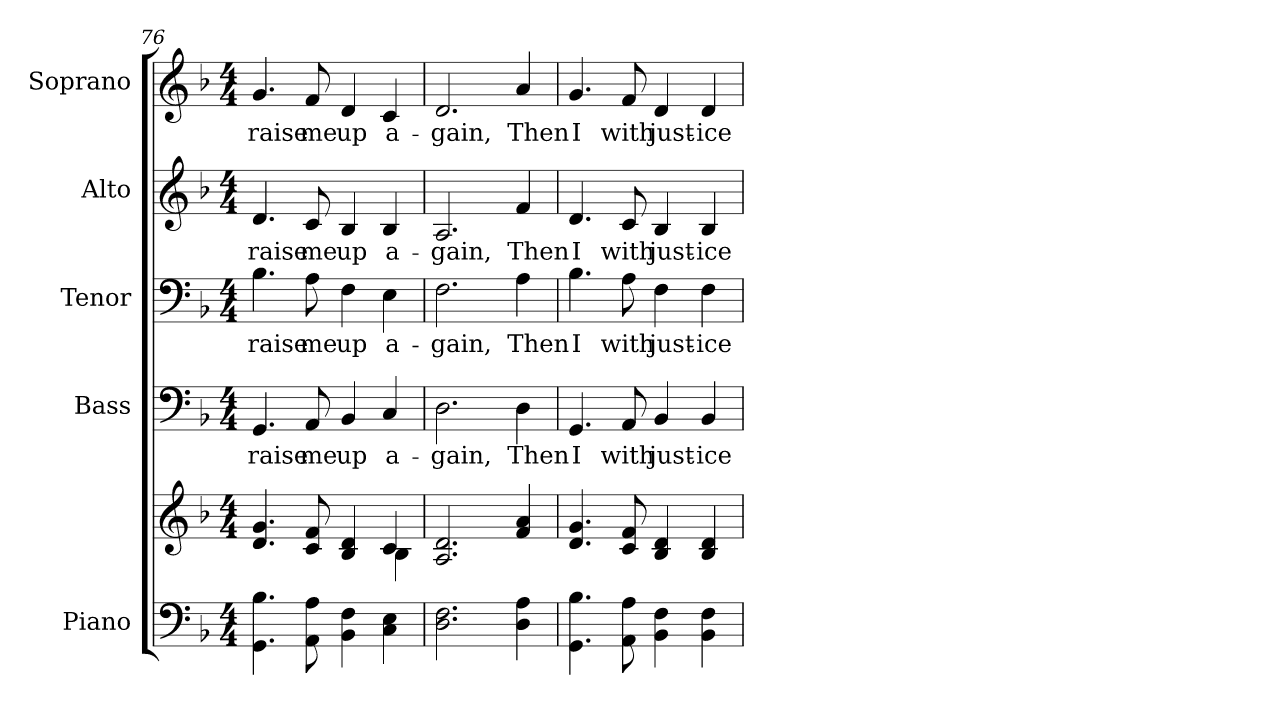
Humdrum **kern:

**kern	**kern	**kern	**text	**kern	**text	**kern	**text	**kern	**text
*part5	*part5	*part4	*part4	*part3	*part3	*part2	*part2	*part1	*part1
*staff6	*staff5	*staff4	*staff4	*staff3	*staff3	*staff2	*staff2	*staff1	*staff1
*I"Piano	*	*I"Bass	*	*I"Tenor	*	*I"Alto	*	*I"Soprano	*
*I'Pno.	*	*I'B.	*	*I'T.	*	*I'A.	*	*I'S.	*
*clefF4	*clefG2	*clefF4	*	*clefF4	*	*clefG2	*	*clefG2	*
*k[b-]	*k[b-]	*k[b-]	*	*k[b-]	*	*k[b-]	*	*k[b-]	*
*F:	*F:	*F:	*	*F:	*	*F:	*	*F:	*
*M4/4	*M4/4	*M4/4	*	*M4/4	*	*M4/4	*	*M4/4	*
=76	=76	=76	=76	=76	=76	=76	=76	=76	=76
*	*^	*	*	*	*	*	*	*	*
!	!	!	!	!LO:LY:b:color=#000000	!	!	!	!	!	!
!	!	!	!	!	!	!LO:LY:b:color=#000000	!	!	!	!
!	!	!	!	!	!	!	!	!LO:LY:b:color=#000000	!	!
!	!	!	!	!	!	!	!	!	!	!LO:LY:b:color=#000000
4.GGi\ 4.B-i	4.di/ 4.gi	2ryy	4.GGi/	raise	4.B-i\	raise	4.di/	raise	4.gi/	raise
!	!	!	!	!LO:LY:b:color=#000000	!	!	!	!	!	!
!	!	!	!	!	!	!LO:LY:b:color=#000000	!	!	!	!
!	!	!	!	!	!	!	!	!LO:LY:b:color=#000000	!	!
!	!	!	!	!	!	!	!	!	!	!LO:LY:b:color=#000000
8AAi\ 8Ai	8ci/ 8fi	.	8AAi/	me	8Ai\	me	8ci/	me	8fi/	me
!	!	!	!	!LO:LY:b:color=#000000	!	!	!	!	!	!
!	!	!	!	!	!	!LO:LY:b:color=#000000	!	!	!	!
!	!	!	!	!	!	!	!	!LO:LY:b:color=#000000	!	!
!	!	!	!	!	!	!	!	!	!	!LO:LY:b:color=#000000
4BB-i\ 4Fi	4B-i/ 4di	4ryy	4BB-i/	up	4Fi\	up	4B-i/	up	4di/	up
!	!	!	!	!LO:LY:b:color=#000000	!	!	!	!	!	!
!	!	!	!	!	!	!LO:LY:b:color=#000000	!	!	!	!
!	!	!	!	!	!	!	!	!LO:LY:b:color=#000000	!	!
!	!	!	!	!	!	!	!	!	!	!LO:LY:b:color=#000000
4Ci\ 4Ei	4ci/	4B-i\	4Ci/	a-	4Ei\	a-	4B-i/	a-	4ci/	a-
*	*v	*v	*	*	*	*	*	*	*	*
!!LO:PB:g=z
=77	=77	=77	=77	=77	=77	=77	=77	=77	=77
*	*^	*	*	*	*	*	*	*	*
!	!	!	!	!LO:LY:b:color=#000000	!	!	!	!	!	!
*	*v	*v	*	*	*	*	*	*	*	*
*	*^	*	*	*	*	*	*	*	*
!	!	!	!	!	!	!LO:LY:b:color=#000000	!	!	!	!
*	*v	*v	*	*	*	*	*	*	*	*
*	*^	*	*	*	*	*	*	*	*
!	!	!	!	!	!	!	!	!LO:LY:b:color=#000000	!	!
*	*v	*v	*	*	*	*	*	*	*	*
*	*^	*	*	*	*	*	*	*	*
!	!	!	!	!	!	!	!	!	!	!LO:LY:b:color=#000000
*	*v	*v	*	*	*	*	*	*	*	*
2.Di\ 2.Fi	2.Ai/ 2.di	2.Di\	-gain,	2.Fi\	-gain,	2.Ai/	-gain,	2.di/	-gain,
!	!	!	!LO:LY:b:color=#000000	!	!	!	!	!	!
!	!	!	!	!	!LO:LY:b:color=#000000	!	!	!	!
!	!	!	!	!	!	!	!LO:LY:b:color=#000000	!	!
!	!	!	!	!	!	!	!	!	!LO:LY:b:color=#000000
4Di\ 4Ai	4fi/ 4ai	4Di\	Then	4Ai\	Then	4fi/	Then	4ai/	Then
=78	=78	=78	=78	=78	=78	=78	=78	=78	=78
!	!	!	!LO:LY:b:color=#000000	!	!	!	!	!	!
!	!	!	!	!	!LO:LY:b:color=#000000	!	!	!	!
!	!	!	!	!	!	!	!LO:LY:b:color=#000000	!	!
!	!	!	!	!	!	!	!	!	!LO:LY:b:color=#000000
4.GGi\ 4.B-i	4.di/ 4.gi	4.GGi/	I	4.B-i\	I	4.di/	I	4.gi/	I
!	!	!	!LO:LY:b:color=#000000	!	!	!	!	!	!
!	!	!	!	!	!LO:LY:b:color=#000000	!	!	!	!
!	!	!	!	!	!	!	!LO:LY:b:color=#000000	!	!
!	!	!	!	!	!	!	!	!	!LO:LY:b:color=#000000
8AAi\ 8Ai	8ci/ 8fi	8AAi/	with	8Ai\	with	8ci/	with	8fi/	with
!	!	!	!LO:LY:b:color=#000000	!	!	!	!	!	!
!	!	!	!	!	!LO:LY:b:color=#000000	!	!	!	!
!	!	!	!	!	!	!	!LO:LY:b:color=#000000	!	!
!	!	!	!	!	!	!	!	!	!LO:LY:b:color=#000000
4BB-i\ 4Fi	4B-i/ 4di	4BB-i/	just-	4Fi\	just-	4B-i/	just-	4di/	just-
!	!	!	!LO:LY:b:color=#000000	!	!	!	!	!	!
!	!	!	!	!	!LO:LY:b:color=#000000	!	!	!	!
!	!	!	!	!	!	!	!LO:LY:b:color=#000000	!	!
!	!	!	!	!	!	!	!	!	!LO:LY:b:color=#000000
4BB-i\ 4Fi	4B-i/ 4di	4BB-i/	-ice	4Fi\	-ice	4B-i/	-ice	4di/	-ice
=	=	=	=	=	=	=	=	=	=
*-	*-	*-	*-	*-	*-	*-	*-	*-	*-
